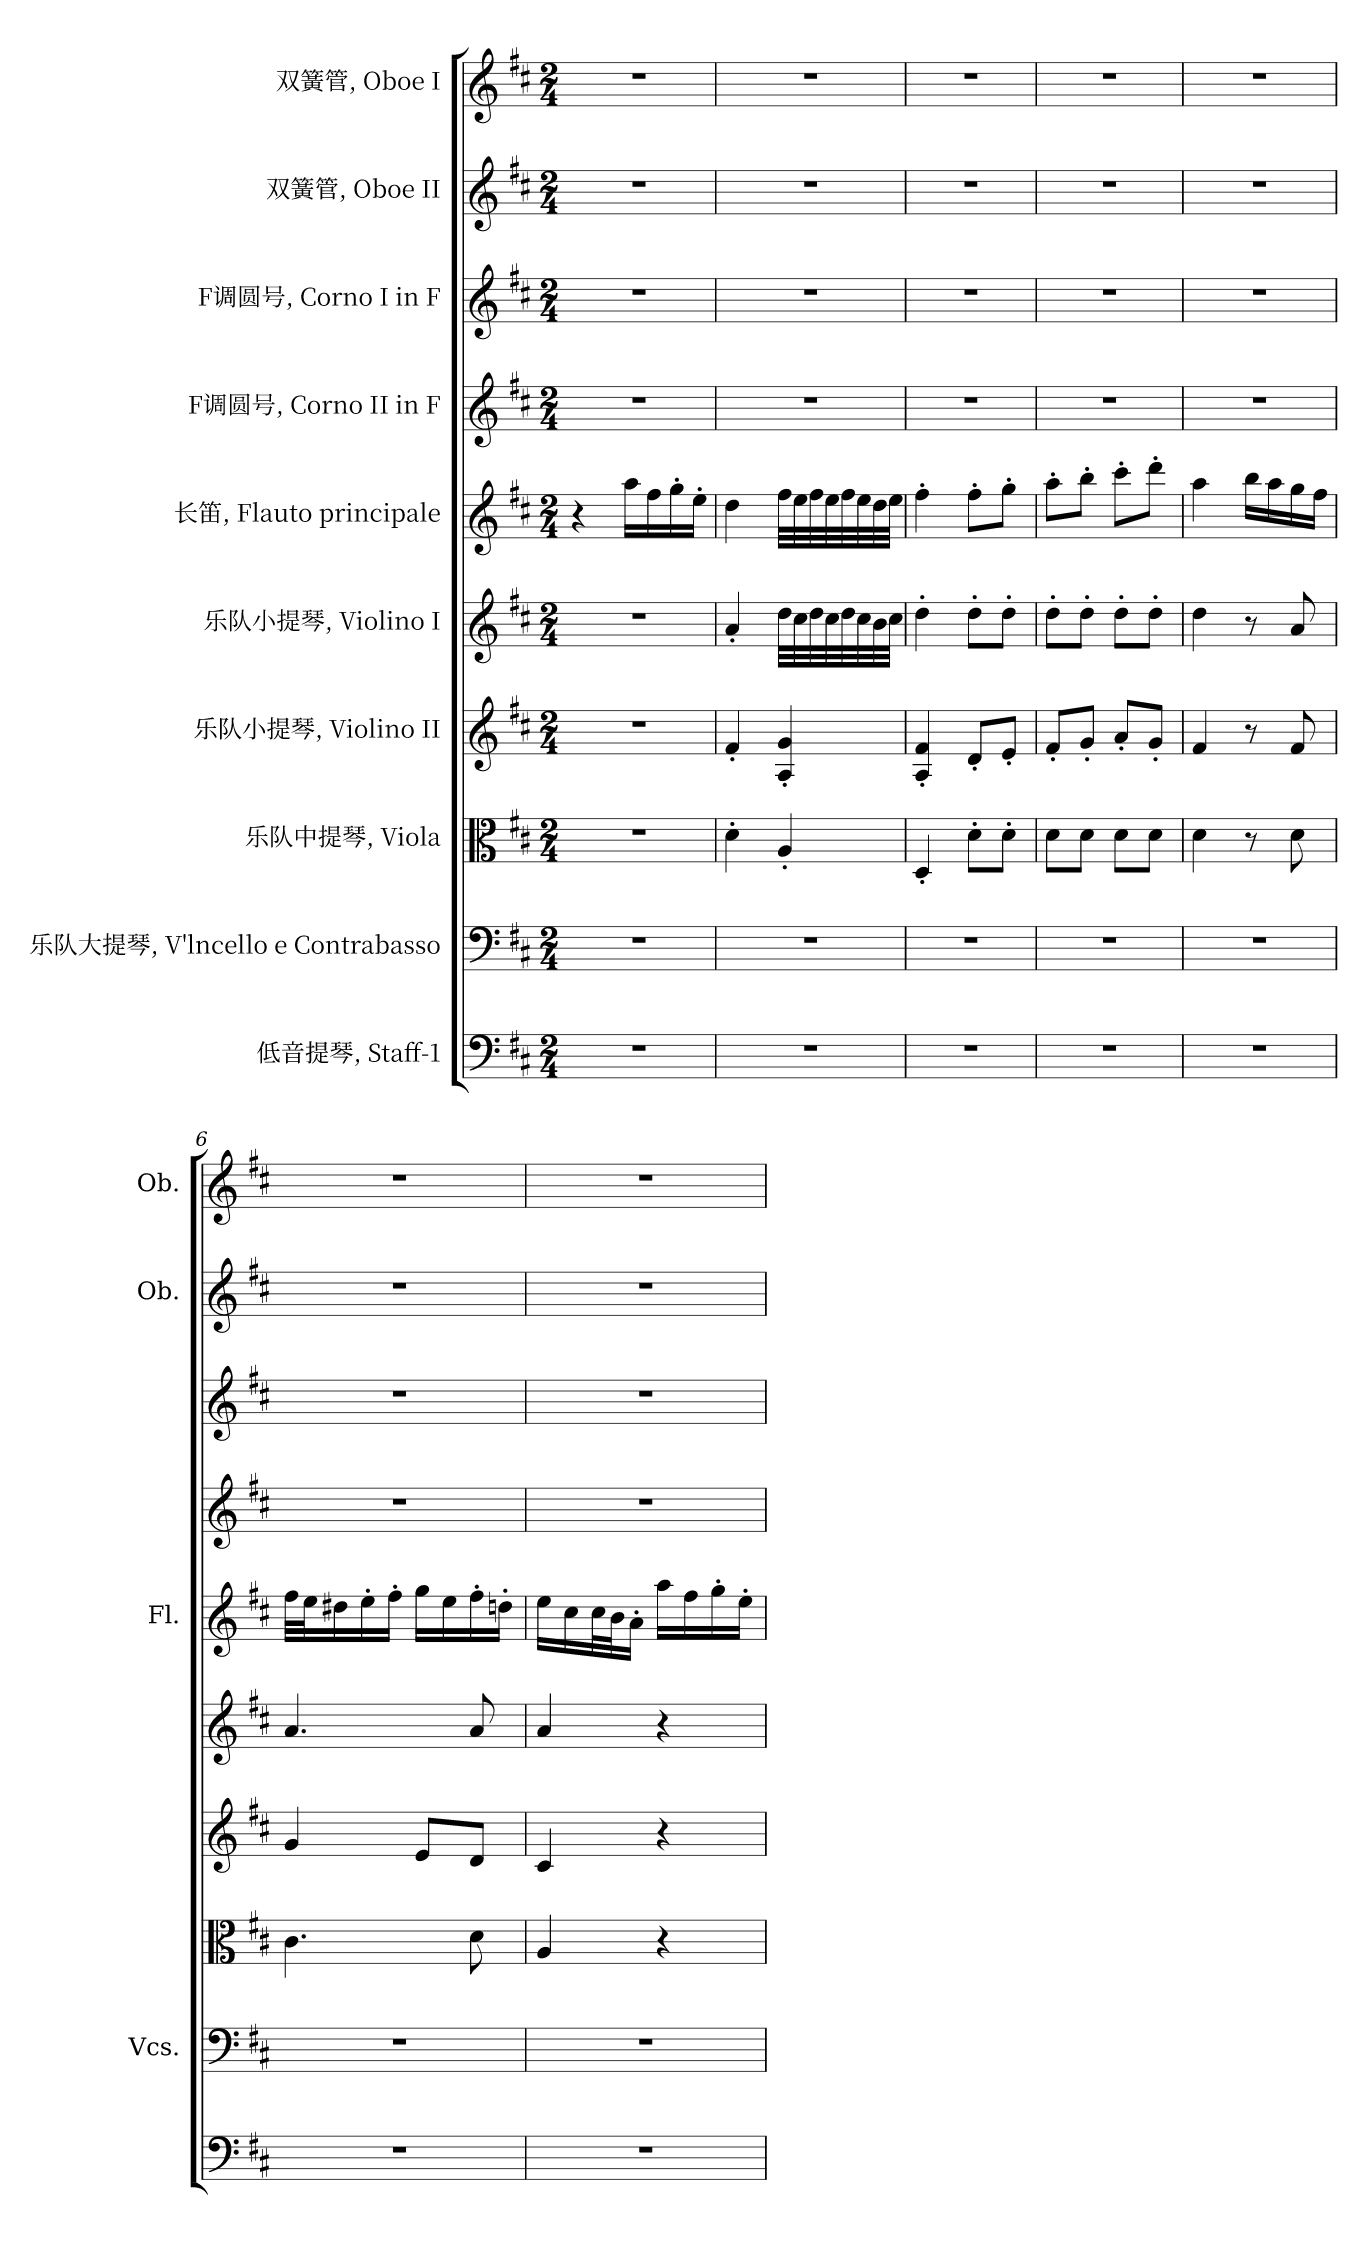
**kern	**kern	**kern	**kern	**kern	**kern	**kern	**kern	**kern	**kern
*part10	*part9	*part8	*part7	*part6	*part5	*part4	*part3	*part2	*part1
*staff10	*staff9	*staff8	*staff7	*staff6	*staff5	*staff4	*staff3	*staff2	*staff1
*I"低音提琴, Staff-1	*I"乐队大提琴, V'lncello e Contrabasso	*I"乐队中提琴, Viola	*I"乐队小提琴, Violino II	*I"乐队小提琴, Violino I	*I"长笛, Flauto principale	*I"F调圆号, Corno II in F	*I"F调圆号, Corno I in F	*I"双簧管, Oboe II	*I"双簧管, Oboe I
*	*I'Vcs.	*	*	*	*I'Fl.	*	*	*I'Ob.	*I'Ob.
*clefF4	*clefF4	*clefC3	*clefG2	*clefG2	*clefG2	*clefG2	*clefG2	*clefG2	*clefG2
*ITrd7c12	*	*	*	*	*	*ITrd4c7	*ITrd4c7	*	*
*k[f#c#]	*k[f#c#]	*k[f#c#]	*k[f#c#]	*k[f#c#]	*k[f#c#]	*k[f#]	*k[f#]	*k[f#c#]	*k[f#c#]
*M2/4	*M2/4	*M2/4	*M2/4	*M2/4	*M2/4	*M2/4	*M2/4	*M2/4	*M2/4
*MM120	*MM120	*MM120	*MM120	*MM120	*MM120	*MM120	*MM120	*MM120	*MM120
=1	=1	=1	=1	=1	=1	=1	=1	=1	=1
2r	2r	2r	2r	2r	4r	2r	2r	2r	2r
.	.	.	.	.	16aa\LL	.	.	.	.
.	.	.	.	.	16ff#\	.	.	.	.
.	.	.	.	.	16gg'\	.	.	.	.
.	.	.	.	.	16ee'\JJ	.	.	.	.
=2	=2	=2	=2	=2	=2	=2	=2	=2	=2
2r	2r	4d'\	4f#'/	4a'/	4dd\	2r	2r	2r	2r
.	.	4A'/	4A/' 4g/'	32dd\LLL	32ff#\LLL	.	.	.	.
.	.	.	.	32cc#\	32ee\	.	.	.	.
.	.	.	.	32dd\	32ff#\	.	.	.	.
.	.	.	.	32cc#\	32ee\	.	.	.	.
.	.	.	.	32dd\	32ff#\	.	.	.	.
.	.	.	.	32cc#\	32ee\	.	.	.	.
.	.	.	.	32b\	32dd\	.	.	.	.
.	.	.	.	32cc#\JJJ	32ee\JJJ	.	.	.	.
=3	=3	=3	=3	=3	=3	=3	=3	=3	=3
2r	2r	4D'/	4A/' 4f#/'	4dd'\	4ff#'\	2r	2r	2r	2r
.	.	8d'\L	8d'/L	8dd'\L	8ff#'\L	.	.	.	.
.	.	8d'\J	8e'/J	8dd'\J	8gg'\J	.	.	.	.
=4	=4	=4	=4	=4	=4	=4	=4	=4	=4
2r	2r	8d\L	8f#'/L	8dd'\L	8aa'\L	2r	2r	2r	2r
.	.	8d\J	8g'/J	8dd'\J	8bb'\J	.	.	.	.
.	.	8d\L	8a'/L	8dd'\L	8ccc#'\L	.	.	.	.
.	.	8d\J	8g'/J	8dd'\J	8ddd'\J	.	.	.	.
!!LO:PB:g=z
=5	=5	=5	=5	=5	=5	=5	=5	=5	=5
2r	2r	4d\	4f#/	4dd\	4aa\	2r	2r	2r	2r
.	.	8r	8r	8r	16bb\LL	.	.	.	.
.	.	.	.	.	16aa\	.	.	.	.
.	.	8d\	8f#/	8a/	16gg\	.	.	.	.
.	.	.	.	.	16ff#\JJ	.	.	.	.
=6	=6	=6	=6	=6	=6	=6	=6	=6	=6
2r	2r	4.c#\	4g/	4.a/	32ff#\LLL	2r	2r	2r	2r
.	.	.	.	.	32ee\J	.	.	.	.
.	.	.	.	.	16dd#X\	.	.	.	.
.	.	.	.	.	16ee'\	.	.	.	.
.	.	.	.	.	16ff#'\JJ	.	.	.	.
.	.	.	8e/L	.	16gg\LL	.	.	.	.
.	.	.	.	.	16ee\	.	.	.	.
.	.	8d\	8d/J	8a/	16ff#'\	.	.	.	.
.	.	.	.	.	16ddn'\JJ	.	.	.	.
=7	=7	=7	=7	=7	=7	=7	=7	=7	=7
2r	2r	4A/	4c#/	4a/	16ee\LL	2r	2r	2r	2r
.	.	.	.	.	16cc#\	.	.	.	.
.	.	.	.	.	32cc#\L	.	.	.	.
.	.	.	.	.	32b\J	.	.	.	.
.	.	.	.	.	16a'\JJ	.	.	.	.
.	.	4r	4r	4r	16aa\LL	.	.	.	.
.	.	.	.	.	16ff#\	.	.	.	.
.	.	.	.	.	16gg'\	.	.	.	.
.	.	.	.	.	16ee'\JJ	.	.	.	.
=	=	=	=	=	=	=	=	=	=
*-	*-	*-	*-	*-	*-	*-	*-	*-	*-
